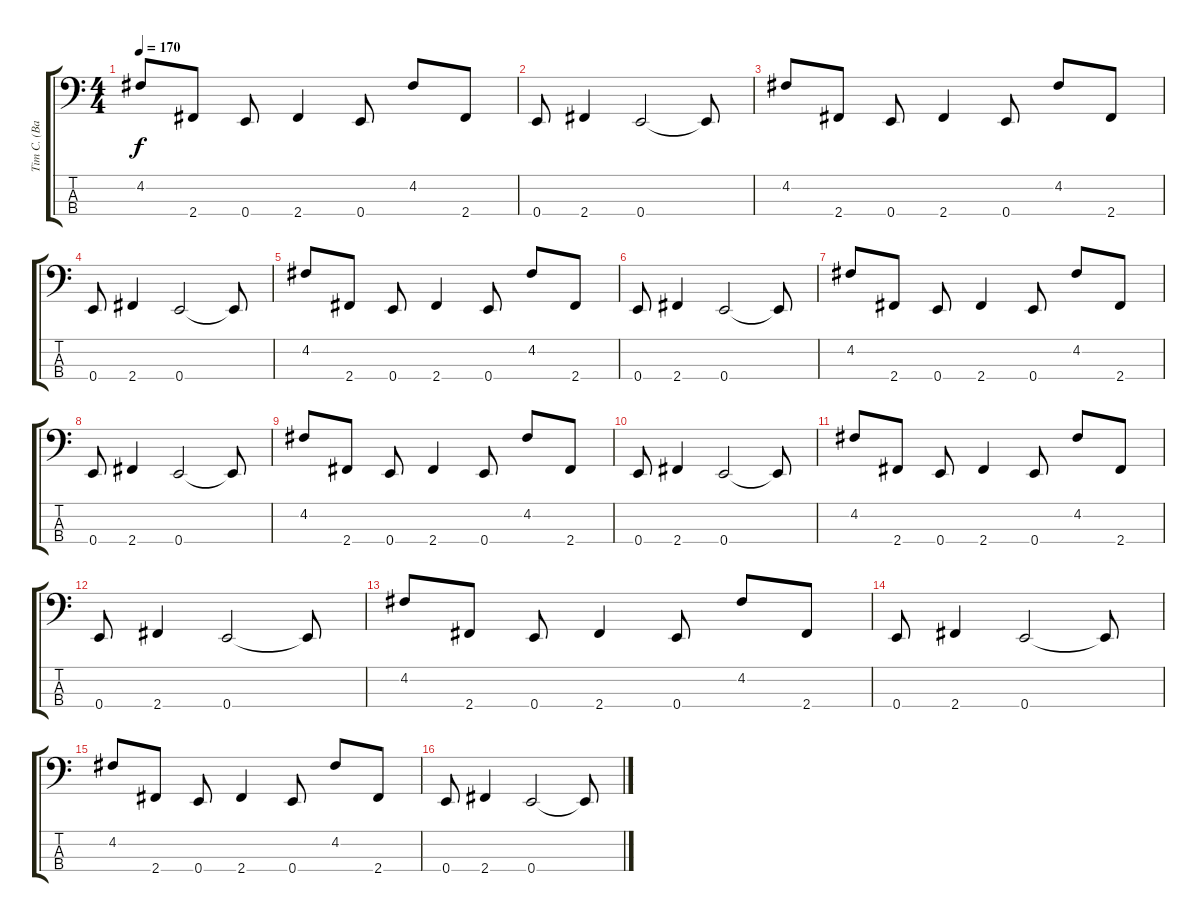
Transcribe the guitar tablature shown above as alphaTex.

\track ("Tim C. (Bass)" "Tim C. (Ba") {instrument electricbassfinger}
\staff {score tabs}
\tuning (G2 D2 A1 E1) {hide}
\ts (4 4)
\tempo 170
\clef f4
\ks c
4.2.8{dy f} 2.4.8 0.4.8 2.4.4 0.4.8 4.2.8 2.4.8 |
0.4.8 2.4.4 0.4.2 0.4{t}.8 |
4.2.8 2.4.8 0.4.8 2.4.4 0.4.8 4.2.8 2.4.8 |
0.4.8 2.4.4 0.4.2 0.4{t}.8 |
4.2.8 2.4.8 0.4.8 2.4.4 0.4.8 4.2.8 2.4.8 |
0.4.8 2.4.4 0.4.2 0.4{t}.8 |
4.2.8 2.4.8 0.4.8 2.4.4 0.4.8 4.2.8 2.4.8 |
0.4.8 2.4.4 0.4.2 0.4{t}.8 |
4.2.8 2.4.8 0.4.8 2.4.4 0.4.8 4.2.8 2.4.8 |
0.4.8 2.4.4 0.4.2 0.4{t}.8 |
4.2.8 2.4.8 0.4.8 2.4.4 0.4.8 4.2.8 2.4.8 |
0.4.8 2.4.4 0.4.2 0.4{t}.8 |
4.2.8 2.4.8 0.4.8 2.4.4 0.4.8 4.2.8 2.4.8 |
0.4.8 2.4.4 0.4.2 0.4{t}.8 |
4.2.8 2.4.8 0.4.8 2.4.4 0.4.8 4.2.8 2.4.8 |
0.4.8 2.4.4 0.4.2 0.4{t}.8
